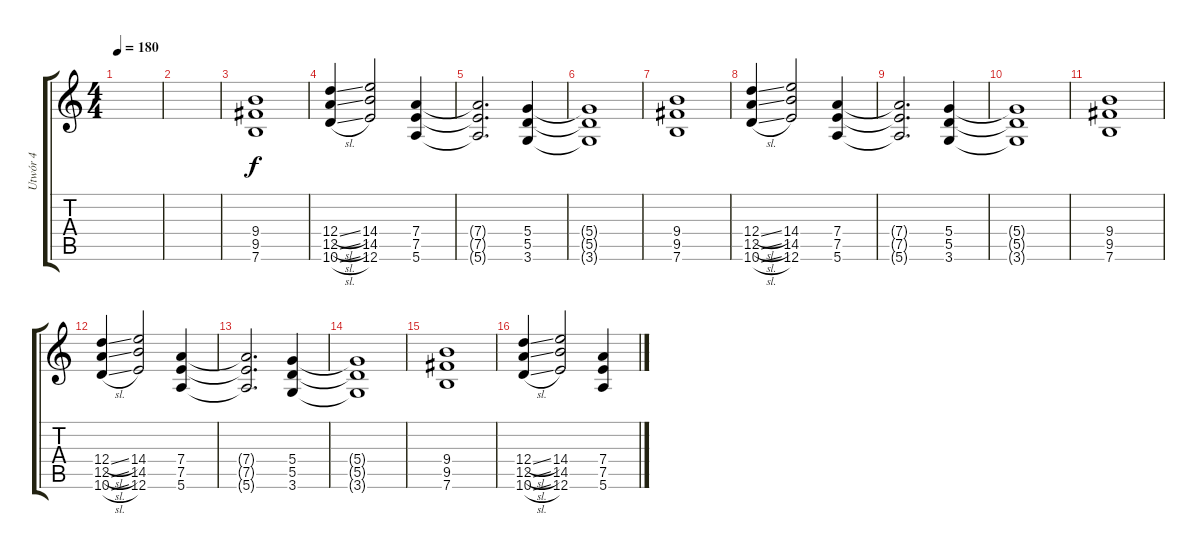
\track ("Utwór 4" "Utwór 4") {instrument overdrivenguitar}
\staff {score tabs}
\tuning (E4 B3 G3 D3 A2 E2) {hide}
\ts (4 4)
\tempo 180
\clef g2
\ks c
|
|
(9.4 9.5 7.6).1 |
(12.4{sl} 12.5{sl} 10.6{sl}).4 (14.4 14.5 12.6).2 (7.4 7.5 5.6).4 |
(7.4{t} 7.5{t} 5.6{t}).2{d} (5.4 5.5 3.6).4 |
(5.4{t} 5.5{t} 3.6{t}).1 |
(9.4 9.5 7.6).1 |
(12.4{sl} 12.5{sl} 10.6{sl}).4 (14.4 14.5 12.6).2 (7.4 7.5 5.6).4 |
(7.4{t} 7.5{t} 5.6{t}).2{d} (5.4 5.5 3.6).4 |
(5.4{t} 5.5{t} 3.6{t}).1 |
(9.4 9.5 7.6).1 |
(12.4{sl} 12.5{sl} 10.6{sl}).4 (14.4 14.5 12.6).2 (7.4 7.5 5.6).4 |
(7.4{t} 7.5{t} 5.6{t}).2{d} (5.4 5.5 3.6).4 |
(5.4{t} 5.5{t} 3.6{t}).1 |
(9.4 9.5 7.6).1 |
(12.4{sl} 12.5{sl} 10.6{sl}).4 (14.4 14.5 12.6).2 (7.4 7.5 5.6).4
